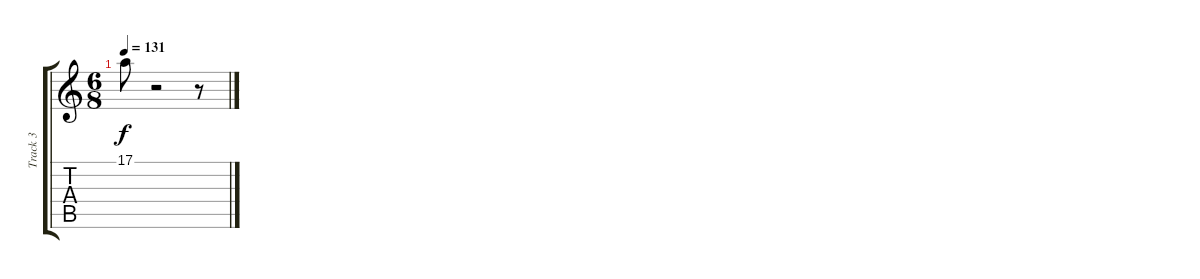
\track ("Track 3" "Track 3") {instrument flute}
\staff {score tabs}
\tuning (E4 B3 G3 D3 A2 E2) {hide}
\ts (6 8)
\tempo 131
\clef g2
\ks c
17.1.8{dy f} r.2 r.8
